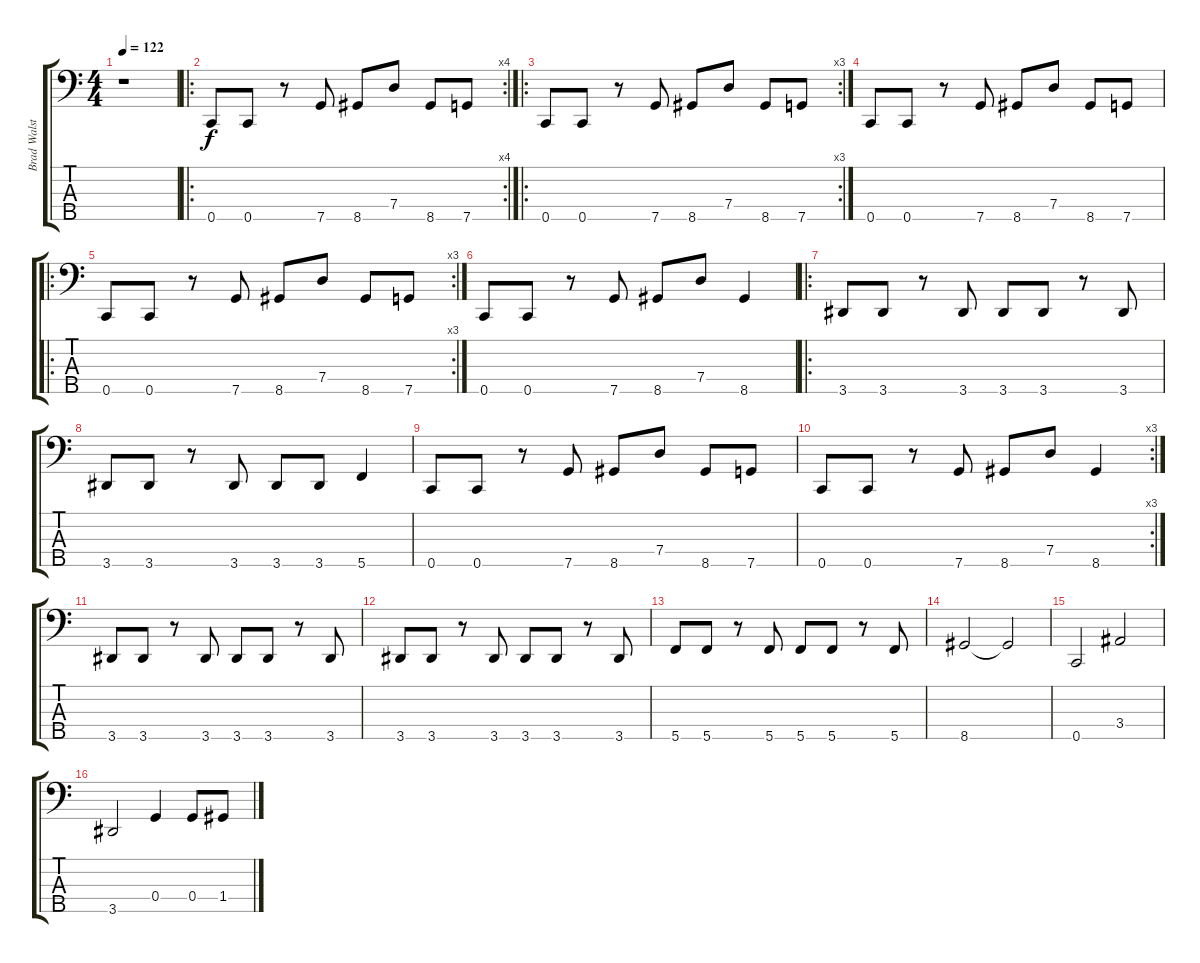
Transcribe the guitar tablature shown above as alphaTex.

\track ("Brad Walst-Bass" "Brad Walst") {instrument electricbasspick}
\staff {score tabs}
\tuning (A2 F2 C2 G1 C1) {hide}
\ts (4 4)
\tempo 122
\clef f4
\ks c
r.1{dy f instrument electricbasspick} |
\ro
\rc 4
0.5.8 0.5.8 r.8 7.5.8 8.5.8 7.4.8 8.5.8 7.5.8 |
\ro
\rc 3
0.5.8 0.5.8 r.8 7.5.8 8.5.8 7.4.8 8.5.8 7.5.8 |
0.5.8 0.5.8 r.8 7.5.8 8.5.8 7.4.8 8.5.8 7.5.8 |
\ro
\rc 3
0.5.8 0.5.8 r.8 7.5.8 8.5.8 7.4.8 8.5.8 7.5.8 |
0.5.8 0.5.8 r.8 7.5.8 8.5.8 7.4.8 8.5.4 |
\ro
3.5.8 3.5.8 r.8 3.5.8 3.5.8 3.5.8 r.8 3.5.8 |
3.5.8 3.5.8 r.8 3.5.8 3.5.8 3.5.8 5.5.4 |
0.5.8 0.5.8 r.8 7.5.8 8.5.8 7.4.8 8.5.8 7.5.8 |
\rc 3
0.5.8 0.5.8 r.8 7.5.8 8.5.8 7.4.8 8.5.4 |
3.5.8 3.5.8 r.8 3.5.8 3.5.8 3.5.8 r.8 3.5.8 |
3.5.8 3.5.8 r.8 3.5.8 3.5.8 3.5.8 r.8 3.5.8 |
5.5.8 5.5.8 r.8 5.5.8 5.5.8 5.5.8 r.8 5.5.8 |
8.5.2 8.5{t}.2 |
0.5.2 3.4.2 |
3.5.2 0.4.4 0.4.8 1.4.8
